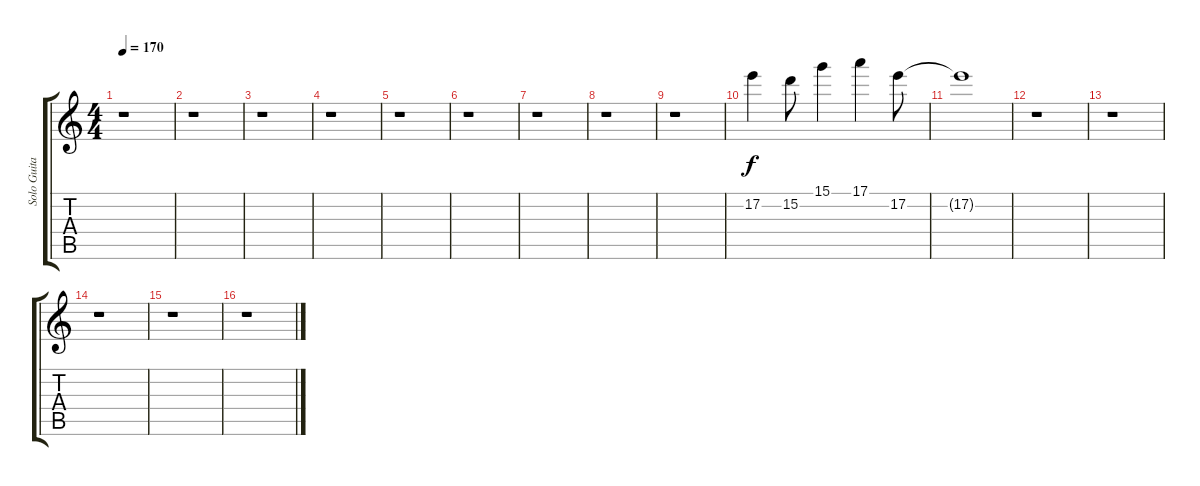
\track ("Solo Guitar" "Solo Guita") {instrument overdrivenguitar}
\staff {score tabs}
\tuning (E4 B3 G3 D3 A2 E2) {hide}
\ts (4 4)
\tempo 170
\clef g2
\ks c
r.1{dy f} |
r.1 |
r.1 |
r.1 |
r.1 |
r.1 |
r.1 |
r.1 |
r.1 |
17.2.4 15.2.8 15.1.4 17.1.4 17.2.8 |
17.2{t}.1 |
r.1 |
r.1 |
r.1 |
r.1 |
r.1
